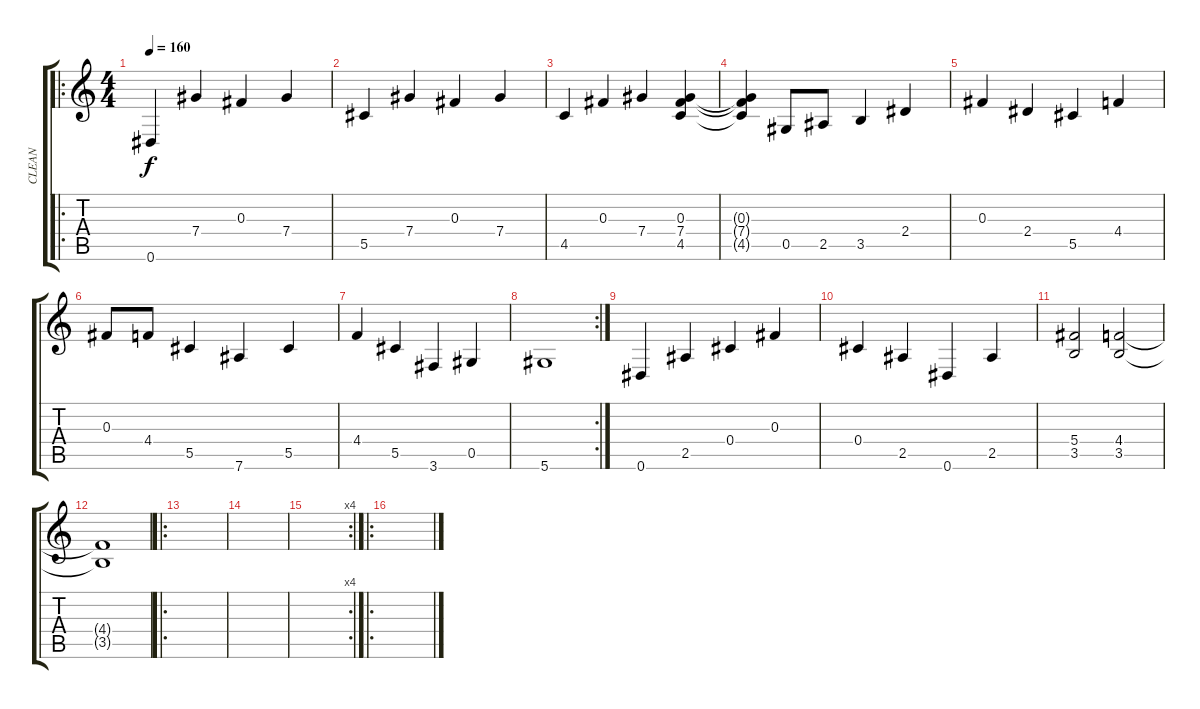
\track ("CLEAN" "CLEAN") {instrument acousticguitarsteel}
\staff {score tabs}
\tuning (Eb4 Bb3 Gb3 Db3 Ab2 Eb2) {hide}
\ro
\ts (4 4)
\tempo 160
\clef g2
\ks c
0.6.4{dy f instrument acousticguitarsteel} 7.4.4 0.3.4 7.4.4 |
5.5.4 7.4.4 0.3.4 7.4.4 |
4.5.4 0.3.4 7.4.4 (0.3 7.4 4.5).4 |
(0.3{t} 7.4{t} 4.5{t}).4 0.5.8 2.5.8 3.5.4 2.4.4 |
0.3.4 2.4.4 5.5.4 4.4.4 |
0.3.8 4.4.8 5.5.4 7.6.4 5.5.4 |
4.4.4 5.5.4 3.6.4 0.5.4 |
\rc 2
5.6.1 |
0.6.4 2.5.4 0.4.4 0.3.4 |
0.4.4 2.5.4 0.6.4 2.5.4 |
(5.4 3.5).2 (4.4 3.5).2 |
(4.4{t} 3.5{t}).1 |
\ro
|
|
\rc 4
|
\ro
